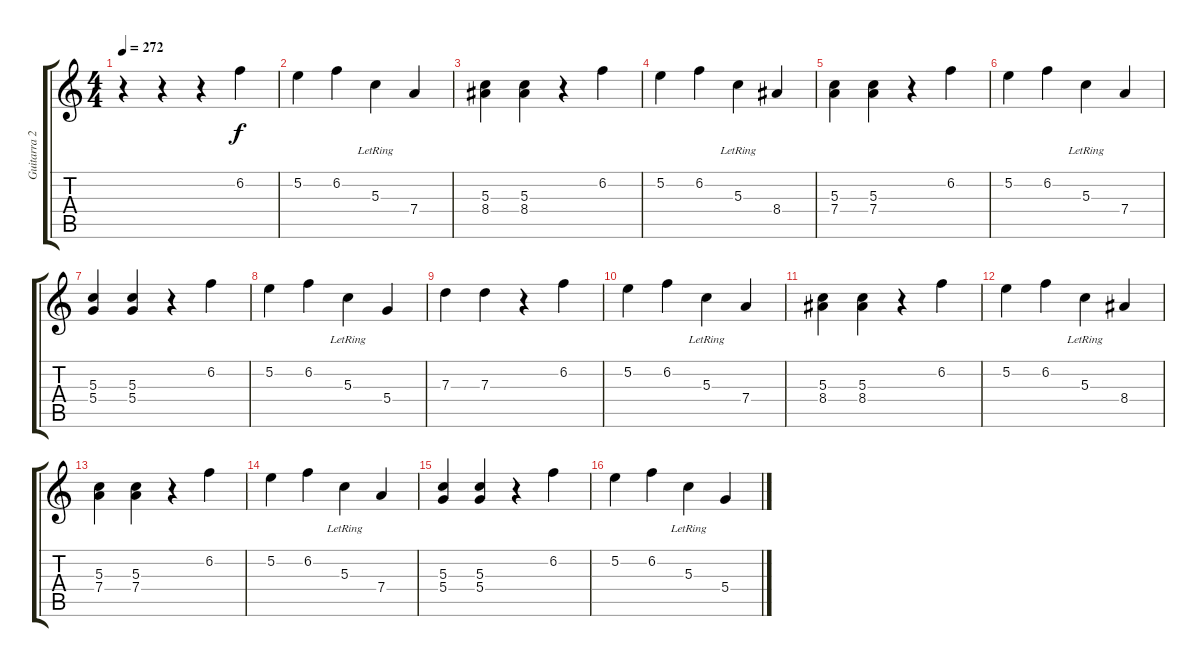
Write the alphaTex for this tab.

\track ("Guitarra 2 (Solo)" "Guitarra 2") {instrument acousticguitarnylon}
\staff {score tabs}
\tuning (E4 B3 G3 D3 A2 E2) {hide}
\ts (4 4)
\tempo 272
\clef g2
\ks c
r.4{dy f instrument distortionguitar} r.4 r.4 6.2.4 |
5.2.4 6.2.4 5.3{lr}.4 7.4.4 |
(5.3 8.4).4 (5.3 8.4).4 r.4 6.2.4 |
5.2.4 6.2.4 5.3{lr}.4 8.4.4 |
(5.3 7.4).4 (5.3 7.4).4 r.4 6.2.4 |
5.2.4 6.2.4 5.3{lr}.4 7.4.4 |
(5.3 5.4).4 (5.3 5.4).4 r.4 6.2.4 |
5.2.4 6.2.4 5.3{lr}.4 5.4.4 |
7.3.4{instrument distortionguitar} 7.3.4 r.4 6.2.4 |
5.2.4 6.2.4 5.3{lr}.4 7.4.4 |
(5.3 8.4).4 (5.3 8.4).4 r.4 6.2.4 |
5.2.4 6.2.4 5.3{lr}.4 8.4.4 |
(5.3 7.4).4 (5.3 7.4).4 r.4 6.2.4 |
5.2.4 6.2.4 5.3{lr}.4 7.4.4 |
(5.3 5.4).4 (5.3 5.4).4 r.4 6.2.4 |
5.2.4 6.2.4 5.3{lr}.4 5.4.4
